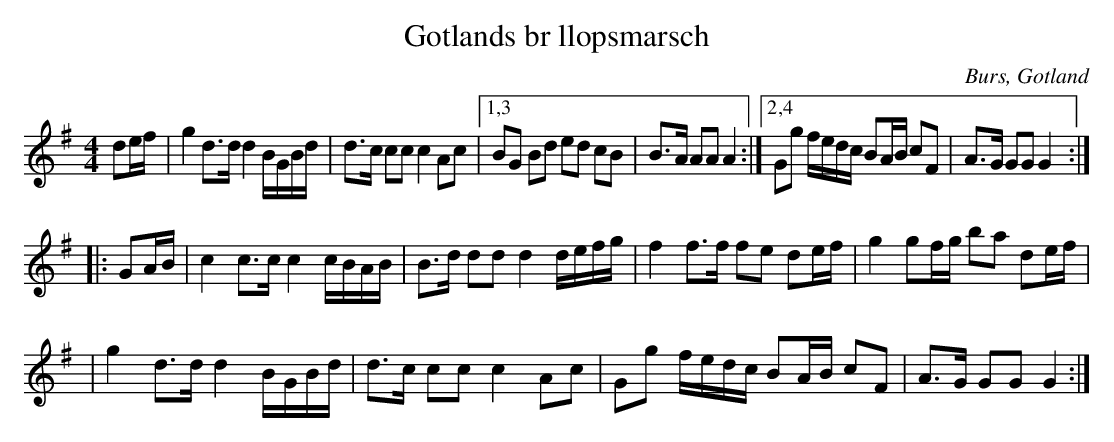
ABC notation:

X:1
T: Gotlands br llopsmarsch
O: Burs, Gotland
M: 4/4
L: 1/16
K: G
V: 1
d2ef \
| g4 d3d d4 BGBd | d3c c2c2 c4 A2c2 \
|1,3 B2G2 B2d2 e2d2 c2B2 | B3A A2A2 A4 \
:|2,4 G2g2 fedc B2AB c2F2 | A3G G2G2 G4 :|
|: G2AB \
| c4 c3c c4 cBAB | B3d d2d2 d4 defg \
| f4 f3f f2e2 d2ef | g4 g2fg b2a2 d2ef |
| g4 d3d d4 BGBd | d3c c2c2 c4 A2c2 \
| G2g2 fedc B2AB c2F2 | A3G G2G2 G4 :|
